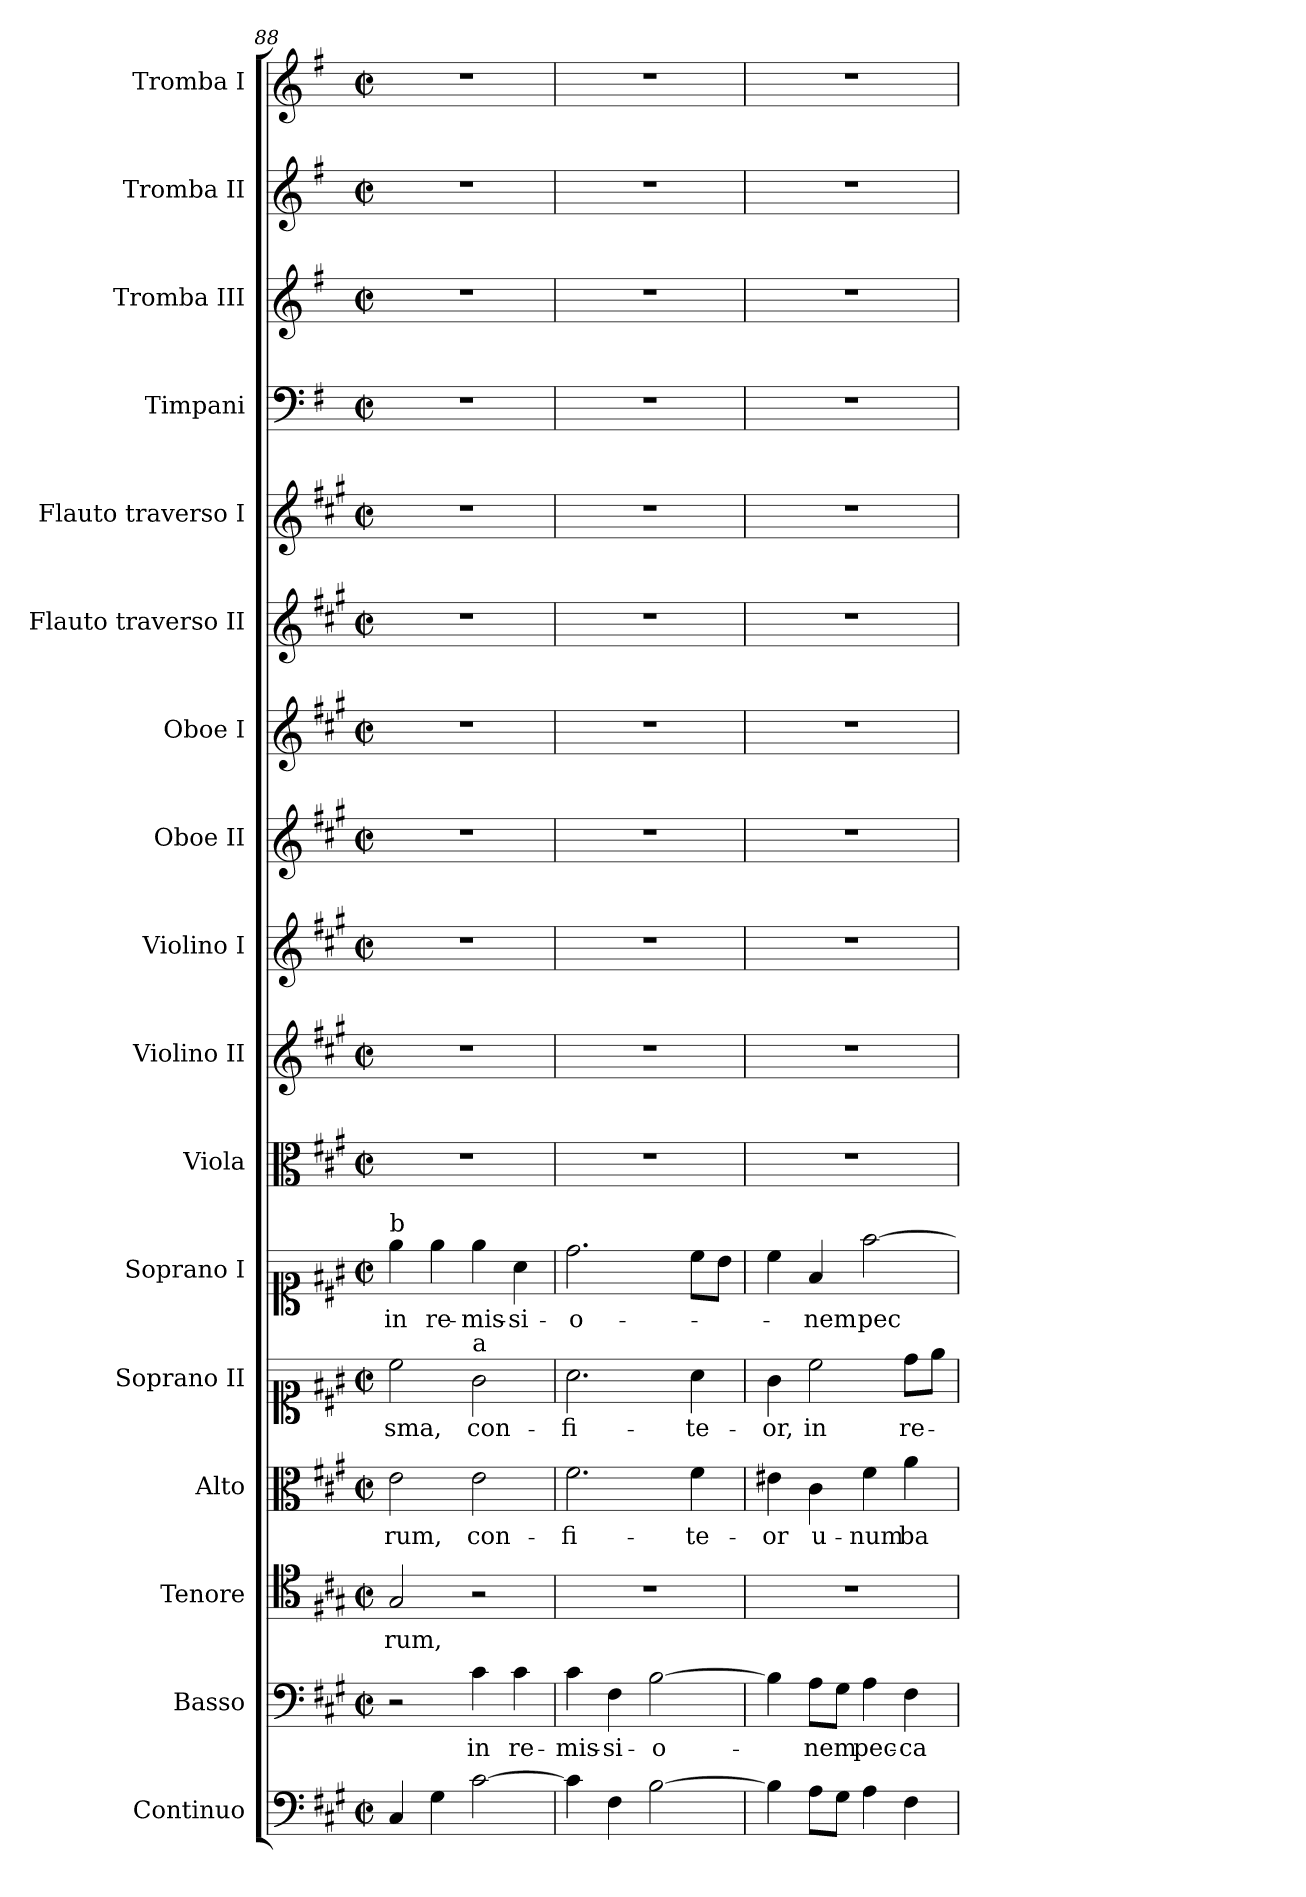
**kern	**kern	**text	**kern	**text	**kern	**text	**kern	**text	**kern	**text	**kern	**kern	**kern	**kern	**kern	**kern	**kern	**kern	**kern	**kern	**kern
*part17	*part16	*part16	*part15	*part15	*part14	*part14	*part13	*part13	*part12	*part12	*part11	*part10	*part9	*part8	*part7	*part6	*part5	*part4	*part3	*part2	*part1
*staff17	*staff16	*staff16	*staff15	*staff15	*staff14	*staff14	*staff13	*staff13	*staff12	*staff12	*staff11	*staff10	*staff9	*staff8	*staff7	*staff6	*staff5	*staff4	*staff3	*staff2	*staff1
*I"Continuo	*I"Basso	*	*I"Tenore	*	*I"Alto	*	*I"Soprano II	*	*I"Soprano I	*	*I"Viola	*I"Violino II	*I"Violino I	*I"Oboe II	*I"Oboe I	*I"Flauto traverso II	*I"Flauto traverso I	*I"Timpani	*I"Tromba III	*I"Tromba II	*I"Tromba I
*I'Cont.	*I'B.	*	*I'T.	*	*I'A.	*	*I'S. II	*	*I'S. I	*	*I'Vla.	*I'Vln. II	*I'Vln. I	*I'Ob. II	*I'Ob. I	*I'Fl. trv. II	*I'Fl. trv. I	*I'Timp.	*I'Tr. III	*I'Tr. II	*I'Tr. I
*clefF4	*clefF4	*	*clefC4	*	*clefC3	*	*clefC1	*	*clefC1	*	*clefC3	*clefG2	*clefG2	*clefG2	*clefG2	*clefG2	*clefG2	*clefF4	*clefG2	*clefG2	*clefG2
*	*	*	*	*	*	*	*	*	*	*	*	*	*	*	*	*	*	*ITrd-1c-2	*ITrd-1c-2	*ITrd-1c-2	*ITrd-1c-2
*k[f#c#g#]	*k[f#c#g#]	*	*k[f#c#g#]	*	*k[f#c#g#]	*	*k[f#c#g#]	*	*k[f#c#g#]	*	*k[f#c#g#]	*k[f#c#g#]	*k[f#c#g#]	*k[f#c#g#]	*k[f#c#g#]	*k[f#c#g#]	*k[f#c#g#]	*k[f#c#g#]	*k[f#c#g#]	*k[f#c#g#]	*k[f#c#g#]
*M2/2	*M2/2	*	*M2/2	*	*M2/2	*	*M2/2	*	*M2/2	*	*M2/2	*M2/2	*M2/2	*M2/2	*M2/2	*M2/2	*M2/2	*M2/2	*M2/2	*M2/2	*M2/2
*met(c|)	*met(c|)	*	*met(c|)	*	*met(c|)	*	*met(c|)	*	*met(c|)	*	*met(c|)	*met(c|)	*met(c|)	*met(c|)	*met(c|)	*met(c|)	*met(c|)	*met(c|)	*met(c|)	*met(c|)	*met(c|)
=88	=88	=88	=88	=88	=88	=88	=88	=88	=88	=88	=88	=88	=88	=88	=88	=88	=88	=88	=88	=88	=88
!	!	!	!	!	!	!	!	!	!LO:TX:a:t=b	!	!	!	!	!	!	!	!	!	!	!	!
4C#/	2r	.	2G#/	-rum,	2e\	-rum,	2cc#\	-sma,	4ee\	in	1r	1r	1r	1r	1r	1r	1r	1r	1r	1r	1r
4G#\	.	.	.	.	.	.	.	.	4ee\	re-	.	.	.	.	.	.	.	.	.	.	.
!	!	!	!	!	!	!	!LO:TX:a:t=a	!	!	!	!	!	!	!	!	!	!	!	!	!	!
[2c#\	4c#\	in	2r	.	2e\	con-	2g#\	con-	4ee\	-mis-	.	.	.	.	.	.	.	.	.	.	.
.	4c#\	re-	.	.	.	.	.	.	4a\	-si-	.	.	.	.	.	.	.	.	.	.	.
=89	=89	=89	=89	=89	=89	=89	=89	=89	=89	=89	=89	=89	=89	=89	=89	=89	=89	=89	=89	=89	=89
4c#\]	4c#\	-mis-	1r	.	2.f#\	-fi-	2.a\	-fi-	2.dd\	-o-	1r	1r	1r	1r	1r	1r	1r	1r	1r	1r	1r
4F#\	4F#\	-si-	.	.	.	.	.	.	.	.	.	.	.	.	.	.	.	.	.	.	.
[2B\	[2B\	-o-	.	.	.	.	.	.	.	.	.	.	.	.	.	.	.	.	.	.	.
.	.	.	.	.	4f#\	-te-	4a\	-te-	8cc#\L	.	.	.	.	.	.	.	.	.	.	.	.
.	.	.	.	.	.	.	.	.	8b\J	.	.	.	.	.	.	.	.	.	.	.	.
=90	=90	=90	=90	=90	=90	=90	=90	=90	=90	=90	=90	=90	=90	=90	=90	=90	=90	=90	=90	=90	=90
4B\]	4B\]	.	1r	.	4e#X\	-or	4g#\	-or,	4cc#\	.	1r	1r	1r	1r	1r	1r	1r	1r	1r	1r	1r
8A\L	8A\L	-nem	.	.	4c#\	u-	2cc#\	in	4f#/	-nem	.	.	.	.	.	.	.	.	.	.	.
8G#\J	8G#\J	.	.	.	.	.	.	.	.	.	.	.	.	.	.	.	.	.	.	.	.
4A\	4A\	pec-	.	.	4f#\	-num	.	.	[2ff#\	pec-	.	.	.	.	.	.	.	.	.	.	.
4F#\	4F#\	-ca-	.	.	4a\	ba-	8dd\L	re-	.	.	.	.	.	.	.	.	.	.	.	.	.
.	.	.	.	.	.	.	8ee\J	.	.	.	.	.	.	.	.	.	.	.	.	.	.
=	=	=	=	=	=	=	=	=	=	=	=	=	=	=	=	=	=	=	=	=	=
*-	*-	*-	*-	*-	*-	*-	*-	*-	*-	*-	*-	*-	*-	*-	*-	*-	*-	*-	*-	*-	*-
